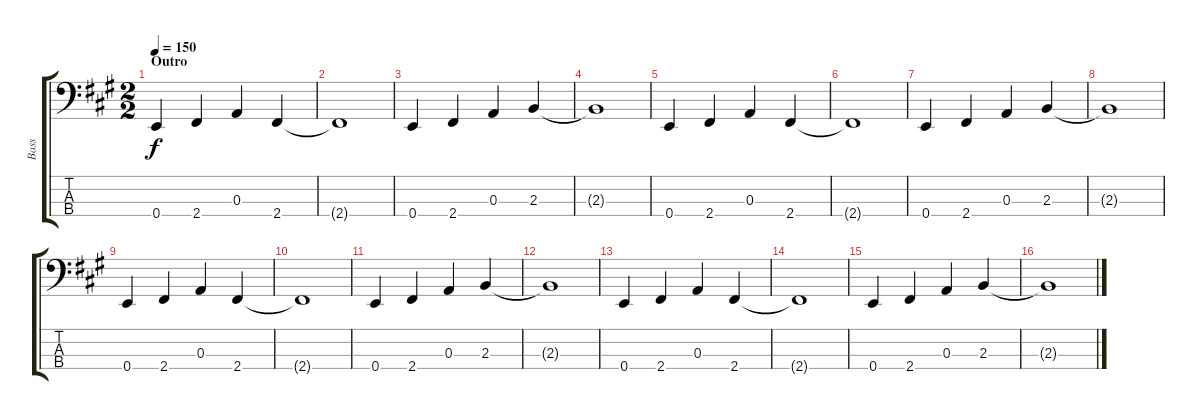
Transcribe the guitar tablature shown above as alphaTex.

\track ("Bass" "Bass") {instrument electricbassfinger}
\staff {score tabs}
\tuning (G2 D2 A1 E1) {hide}
\ts (2 2)
\section ("" "Outro")
\tempo 150
\clef f4
\ks a
0.4.4{dy f} 2.4.4 0.3.4 2.4.4 |
2.4{t}.1 |
0.4.4 2.4.4 0.3.4 2.3.4 |
2.3{t}.1 |
0.4.4 2.4.4 0.3.4 2.4.4 |
2.4{t}.1 |
0.4.4 2.4.4 0.3.4 2.3.4 |
2.3{t}.1 |
0.4.4 2.4.4 0.3.4 2.4.4 |
2.4{t}.1 |
0.4.4 2.4.4 0.3.4 2.3.4 |
2.3{t}.1 |
0.4.4 2.4.4 0.3.4 2.4.4 |
2.4{t}.1 |
0.4.4 2.4.4 0.3.4 2.3.4 |
2.3{t}.1
